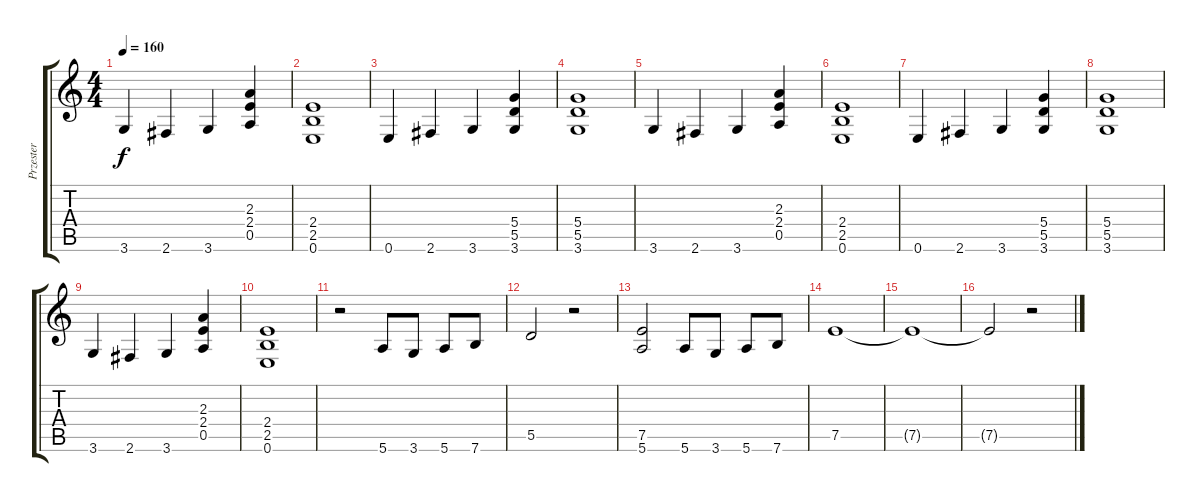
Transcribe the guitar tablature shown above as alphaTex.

\track ("Przester" "Przester") {instrument distortionguitar}
\staff {score tabs}
\tuning (E4 B3 G3 D3 A2 E2) {hide}
\ts (4 4)
\tempo 160
\clef g2
\ks c
3.6.4{dy f} 2.6.4 3.6.4 (2.3 2.4 0.5).4 |
(2.4 2.5 0.6).1 |
0.6.4 2.6.4 3.6.4 (5.4 5.5 3.6).4 |
(5.4 5.5 3.6).1 |
3.6.4 2.6.4 3.6.4 (2.3 2.4 0.5).4 |
(2.4 2.5 0.6).1 |
0.6.4 2.6.4 3.6.4 (5.4 5.5 3.6).4 |
(5.4 5.5 3.6).1 |
3.6.4 2.6.4 3.6.4 (2.3 2.4 0.5).4 |
(2.4 2.5 0.6).1 |
r.2 5.6.8 3.6.8 5.6.8 7.6.8 |
5.5.2 r.2 |
(7.5 5.6).2 5.6.8 3.6.8 5.6.8 7.6.8 |
7.5.1 |
7.5{t}.1 |
7.5{t}.2 r.2
